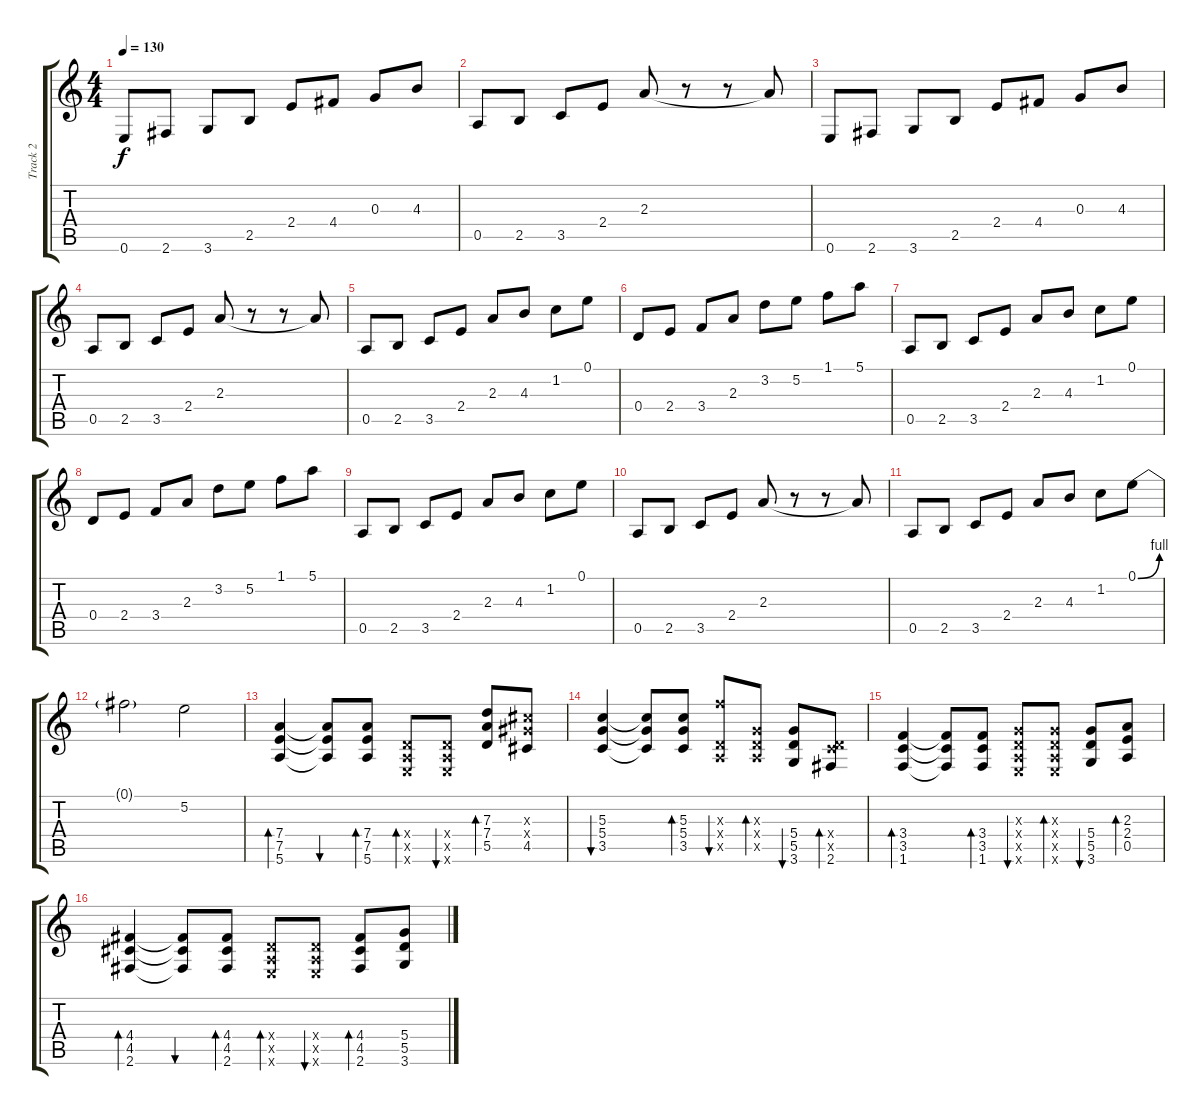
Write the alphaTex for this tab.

\track ("Track 2" "Track 2") {instrument acousticguitarnylon}
\staff {score tabs}
\tuning (E4 B3 G3 D3 A2 E2) {hide}
\ts (4 4)
\tempo 130
\clef g2
\ks c
0.6.8{dy f volume 10 instrument electricguitarclean} 2.6.8 3.6.8 2.5.8 2.4.8 4.4.8 0.3.8 4.3.8 |
0.5.8 2.5.8 3.5.8 2.4.8 2.3.8 r.8 r.8 2.3{t}.8 |
0.6.8 2.6.8 3.6.8 2.5.8 2.4.8 4.4.8 0.3.8 4.3.8 |
0.5.8 2.5.8 3.5.8 2.4.8 2.3.8 r.8 r.8 2.3{t}.8 |
0.5.8 2.5.8 3.5.8 2.4.8 2.3.8 4.3.8 1.2.8 0.1.8 |
0.4.8 2.4.8 3.4.8 2.3.8 3.2.8 5.2.8 1.1.8 5.1.8 |
0.5.8 2.5.8 3.5.8 2.4.8 2.3.8 4.3.8 1.2.8 0.1.8 |
0.4.8 2.4.8 3.4.8 2.3.8 3.2.8 5.2.8 1.1.8 5.1.8 |
0.5.8 2.5.8 3.5.8 2.4.8 2.3.8 4.3.8 1.2.8 0.1.8 |
0.5.8 2.5.8 3.5.8 2.4.8 2.3.8 r.8 r.8 2.3{t}.8 |
0.5.8 2.5.8 3.5.8 2.4.8 2.3.8 4.3.8 1.2.8 0.1{be (bend 0 0 60 4)}.8 |
0.1{t}.2 5.2.2 |
(7.4 7.5 5.6).4{bd 60 volume 14 instrument overdrivenguitar} (7.4{t} 7.5{t} 5.6{t}).8{bu 60} (7.4 7.5 5.6).8{bd 60} (0.4{x} 0.5{x} 0.6{x}).8{bd 60} (0.4{x} 0.5{x} 0.6{x}).8{bu 60} (7.3 7.4 5.5).8{bd 60} (6.3{x} 6.4{x} 4.5).8 |
(5.3 5.4 3.5).4{bu 60} (5.3{t} 5.4{t} 3.5{t}).8 (5.3 5.4 3.5).8{bd 60} (10.3{x} 0.4{x} 0.5{x}).8{bu 60} (0.3{x} 0.4{x} 0.5{x}).8{bd 60} (5.4 5.5 3.6).8{bu 60} (0.4{x} 3.5{x} 2.6).8{bd 60} |
(3.4 3.5 1.6).4{bd 60} (3.4{t} 3.5{t} 1.6{t}).8 (3.4 3.5 1.6).8{bd 60} (0.3{x} 0.4{x} 0.5{x} 0.6{x}).8{bu 60} (0.3{x} 0.4{x} 0.5{x} 0.6{x}).8{bd 60} (5.4 5.5 3.6).8{bu 60} (2.3 2.4 0.5).8{bd 60} |
(4.4 4.5 2.6).4{bd 60 instrument overdrivenguitar} (4.4{t} 4.5{t} 2.6{t}).8{bu 60} (4.4 4.5 2.6).8{bd 60} (0.4{x} 0.5{x} 0.6{x}).8{bd 60} (0.4{x} 0.5{x} 0.6{x}).8{bu 60} (4.4 4.5 2.6).8{bd 60} (5.4 5.5 3.6).8
